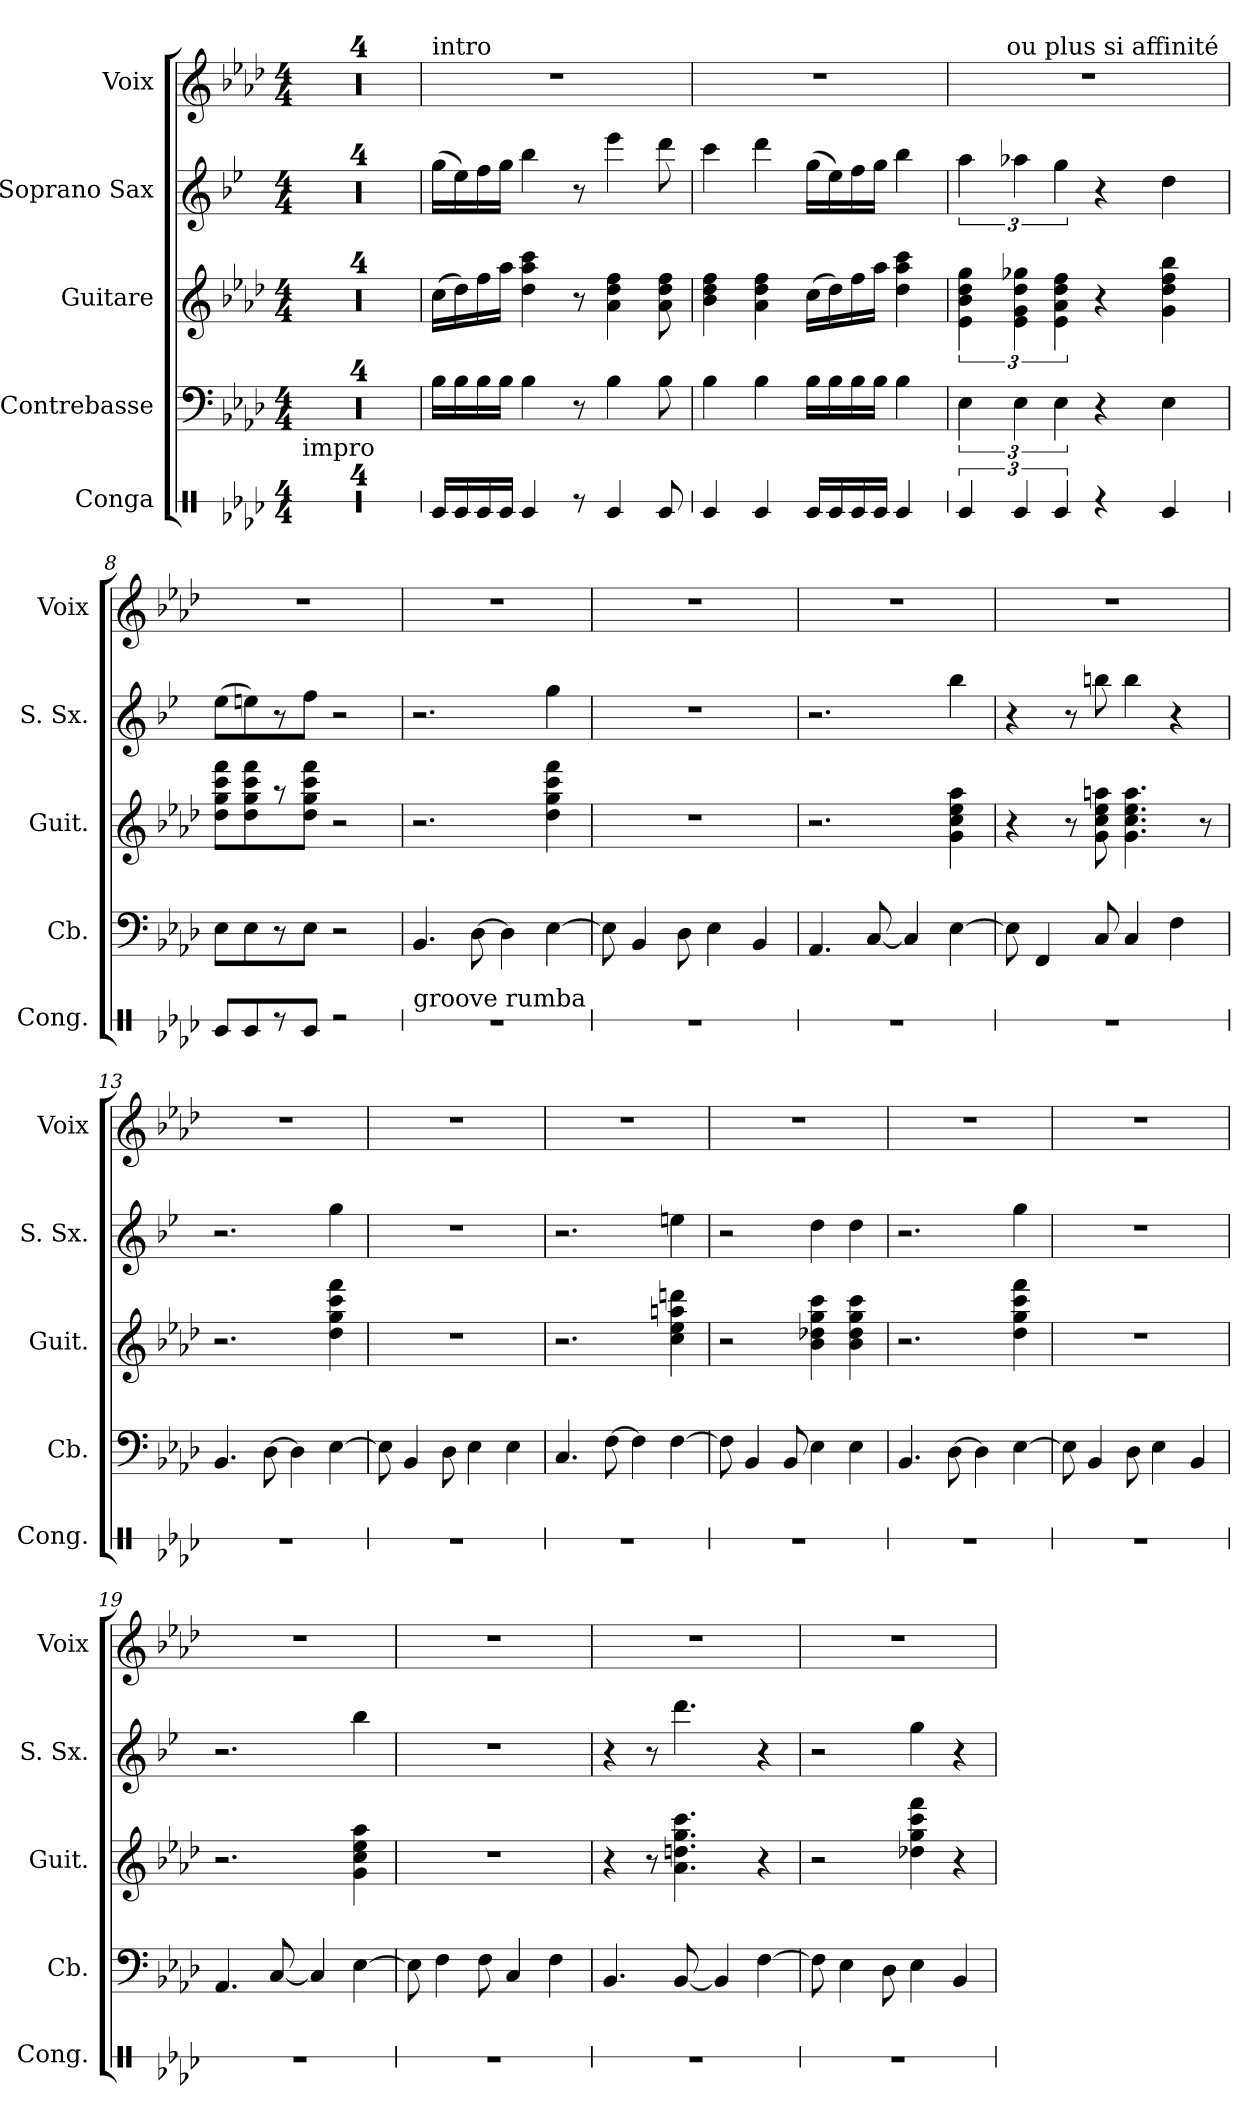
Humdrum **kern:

**kern	**kern	**kern	**kern	**kern
*part5	*part4	*part3	*part2	*part1
*staff5	*staff4	*staff3	*staff2	*staff1
*I"Conga	*I"Contrebasse	*I"Guitare	*I"Soprano Sax	*I"Voix
*I'Cong.	*I'Cb.	*I'Guit.	*I'S. Sx.	*I'Voix
*stria1	*	*	*	*
*clefX	*clefF4	*clefG2	*clefG2	*clefG2
*	*ITrd7c12	*ITrd7c12	*ITrd1c2	*
*k[b-e-a-d-]	*k[b-e-a-d-]	*k[b-e-a-d-]	*k[b-e-a-d-]	*k[b-e-a-d-]
*A-:	*A-:	*A-:	*A-:	*A-:
*M4/4	*M4/4	*M4/4	*M4/4	*M4/4
=1	=1	=1	=1	=1
!LO:TX:a:t=impro	!	!	!	!
1r	1r	1r	1r	1r
=2	=2	=2	=2	=2
1r	1r	1r	1r	1r
=3	=3	=3	=3	=3
1r	1r	1r	1r	1r
=4	=4	=4	=4	=4
1r	1r	1r	1r	1r
!!LO:LB:g=z
=5	=5	=5	=5	=5
!	!	!	!	!LO:TX:a:t=intro
16Rc/LL	16BB-\LL	(>16c\LL	(>16ff\LL	1r
16Rc/	16BB-\	16d-\)	16dd-\)	.
16Rc/	16BB-\	16f\	16ee-\	.
16Rc/JJ	16BB-\JJ	16a-\JJ	16ff\JJ	.
4Rc/	4BB-\	4d-\ 4a-\ 4cc\	4aa-\	.
8r	8r	8r	8r	.
4Rc/	4BB-\	4A-\ 4d-\ 4f\	4ddd-\	.
8Rc/	8BB-\	8A-\ 8d-\ 8f\	8ccc\	.
=6	=6	=6	=6	=6
4Rc/	4BB-\	4B-\ 4d-\ 4f\	4bb-\	1r
4Rc/	4BB-\	4A-\ 4d-\ 4f\	4ccc\	.
16Rc/LL	16BB-\LL	(>16c\LL	(>16ff\LL	.
16Rc/	16BB-\	16d-\)	16dd-\)	.
16Rc/	16BB-\	16f\	16ee-\	.
16Rc/JJ	16BB-\JJ	16a-\JJ	16ff\JJ	.
4Rc/	4BB-\	4d-\ 4a-\ 4cc\	4aa-\	.
=7	=7	=7	=7	=7
*	*	*	*	*^
6Rc/	6EE-\	6E-\ 6B-\ 6d-\ 6g\	6gg\	1r	8ryy
.	.	.	.	.	32ryy
!	!	!	!	!	!LO:TX:a:t=ou plus si affinité
.	.	.	.	.	2ryy
6Rc/	6EE-\	6E-\ 6G\ 6d-\ 6g-X\	6gg-X\	.	.
6Rc/	6EE-\	6E-\ 6A-\ 6d-\ 6f\	6ff\	.	.
4r	4r	4r	4r	.	.
.	.	.	.	.	4ryy
4Rc/	4EE-\	4G\ 4d-\ 4f\ 4b-\	4cc\	.	.
.	.	.	.	.	16.ryy
*	*	*	*	*v	*v
=8	=8	=8	=8	=8
8Rc/L	8EE-\L	8d-\ 8g\ 8cc\ 8ff\L	(>8dd-\L	1r
8Rc/	8EE-\	8d-\ 8g\ 8cc\ 8ff\	8ddn\)	.
8r	8r	8r	8r	.
8Rc/J	8EE-\J	8d-\ 8g\ 8cc\ 8ff\J	8ee-\J	.
2r	2r	2r	2r	.
!!LO:PB:g=z
=9	=9	=9	=9	=9
!LO:TX:a:t=groove rumba	!	!	!	!
1r	4.BBB-/	2.r	2.r	1r
.	[8DD-\	.	.	.
.	4DD-\]	.	.	.
.	[4EE-\	4d-\ 4g\ 4cc\ 4ff\	4ff\	.
=10	=10	=10	=10	=10
1r	8EE-\]	1r	1r	1r
.	4BBB-/	.	.	.
.	8DD-\	.	.	.
.	4EE-\	.	.	.
.	4BBB-/	.	.	.
=11	=11	=11	=11	=11
1r	4.AAA-/	2.r	2.r	1r
.	[8CC/	.	.	.
.	4CC/]	.	.	.
.	[4EE-\	4G\ 4c\ 4e-\ 4a-\	4aa-\	.
=12	=12	=12	=12	=12
1r	8EE-\]	4r	4r	1r
.	4FFF/	.	.	.
.	.	8r	8r	.
.	8CC/	8G\ 8c\ 8e-\ 8an\	8aan\	.
.	4CC/	4.G\ 4.c\ 4.e-\ 4.a\	4aa\	.
.	4FF\	.	4r	.
.	.	8r	.	.
!!LO:LB:g=z
=13	=13	=13	=13	=13
1r	4.BBB-/	2.r	2.r	1r
.	[8DD-\	.	.	.
.	4DD-\]	.	.	.
.	[4EE-\	4d-\ 4g\ 4cc\ 4ff\	4ff\	.
=14	=14	=14	=14	=14
1r	8EE-\]	1r	1r	1r
.	4BBB-/	.	.	.
.	8DD-\	.	.	.
.	4EE-\	.	.	.
.	4EE-\	.	.	.
=15	=15	=15	=15	=15
1r	4.CC/	2.r	2.r	1r
.	[8FF\	.	.	.
.	4FF\]	.	.	.
.	[4FF\	4c\ 4e-\ 4an\ 4ddn\	4ddn\	.
=16	=16	=16	=16	=16
1r	8FF\]	2r	2r	1r
.	4BBB-/	.	.	.
.	8BBB-/	.	.	.
.	4EE-\	4B-\ 4d-X\ 4g\ 4cc\	4cc\	.
.	4EE-\	4B-\ 4d-\ 4g\ 4cc\	4cc\	.
!!LO:PB:g=z
=17	=17	=17	=17	=17
1r	4.BBB-/	2.r	2.r	1r
.	[8DD-\	.	.	.
.	4DD-\]	.	.	.
.	[4EE-\	4d-\ 4g\ 4cc\ 4ff\	4ff\	.
=18	=18	=18	=18	=18
1r	8EE-\]	1r	1r	1r
.	4BBB-/	.	.	.
.	8DD-\	.	.	.
.	4EE-\	.	.	.
.	4BBB-/	.	.	.
=19	=19	=19	=19	=19
1r	4.AAA-/	2.r	2.r	1r
.	[8CC/	.	.	.
.	4CC/]	.	.	.
.	[4EE-\	4G\ 4c\ 4e-\ 4a-\	4aa-\	.
=20	=20	=20	=20	=20
1r	8EE-\]	1r	1r	1r
.	4FF\	.	.	.
.	8FF\	.	.	.
.	4CC/	.	.	.
.	4FF\	.	.	.
!!LO:LB:g=z
=21	=21	=21	=21	=21
1r	4.BBB-/	4r	4r	1r
.	.	8r	8r	.
.	[8BBB-/	4.A-\ 4.dn\ 4.g\ 4.cc\	4.ccc\	.
.	4BBB-/]	.	.	.
.	[4FF\	4r	4r	.
=22	=22	=22	=22	=22
1r	8FF\]	2r	2r	1r
.	4EE-\	.	.	.
.	8DD-\	.	.	.
.	4EE-\	4d-X\ 4g\ 4cc\ 4ff\	4ff\	.
.	4BBB-/	4r	4r	.
=	=	=	=	=
*-	*-	*-	*-	*-
